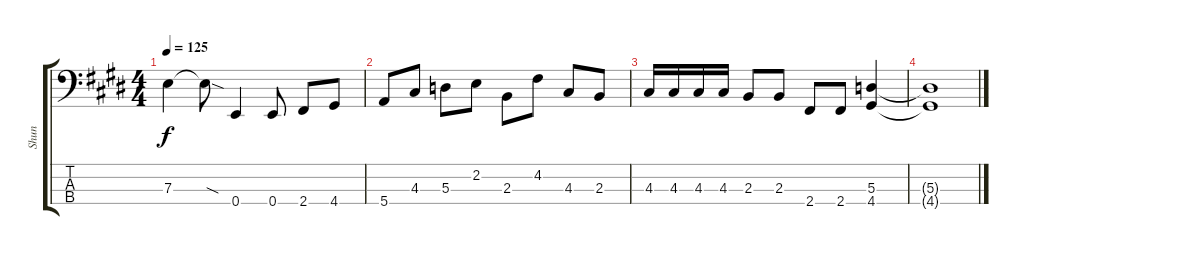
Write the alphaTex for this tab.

\track ("Shun" "Shun") {instrument electricbassfinger}
\staff {score tabs}
\tuning (G2 D2 A1 E1) {hide}
\ts (4 4)
\tempo 125
\clef f4
\ks e
7.3.4{dy f} 7.3{sod t}.8 0.4.4 0.4.8 2.4.8 4.4.8 |
5.4.8 4.3.8 5.3.8 2.2.8 2.3.8 4.2.8 4.3.8 2.3.8 |
4.3.16 4.3.16 4.3.16 4.3.16 2.3.8 2.3.8 2.4.8 2.4.8 (5.3 4.4).4 |
(5.3{t} 4.4{t}).1
